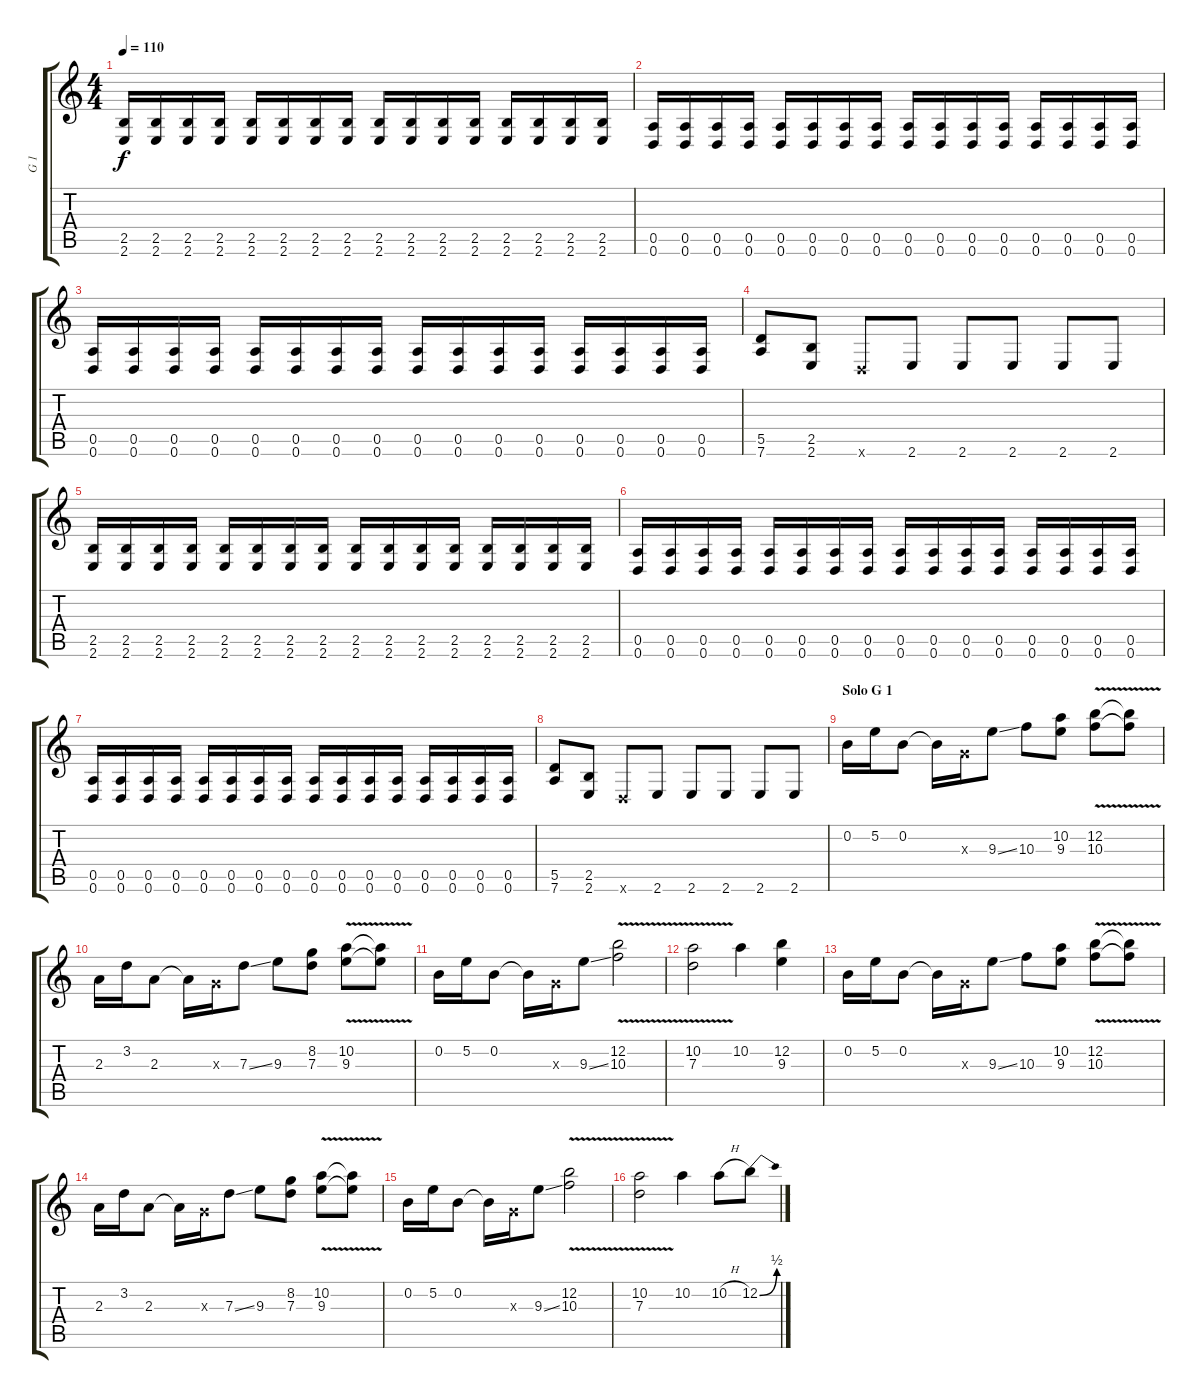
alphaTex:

\track ("G 1" "G 1") {instrument distortionguitar}
\staff {score tabs}
\tuning (E4 B3 G3 D3 A2 D2) {hide}
\ts (4 4)
\section ("" "")
\tempo 110
\clef g2
\ks c
(2.5 2.6).16{dy f volume 10 instrument electricguitarclean} (2.5 2.6).16 (2.5 2.6).16 (2.5 2.6).16 (2.5 2.6).16 (2.5 2.6).16 (2.5 2.6).16 (2.5 2.6).16 (2.5 2.6).16 (2.5 2.6).16 (2.5 2.6).16 (2.5 2.6).16 (2.5 2.6).16 (2.5 2.6).16 (2.5 2.6).16 (2.5 2.6).16 |
(0.5 0.6).16 (0.5 0.6).16 (0.5 0.6).16 (0.5 0.6).16 (0.5 0.6).16 (0.5 0.6).16 (0.5 0.6).16 (0.5 0.6).16 (0.5 0.6).16 (0.5 0.6).16 (0.5 0.6).16 (0.5 0.6).16 (0.5 0.6).16 (0.5 0.6).16 (0.5 0.6).16 (0.5 0.6).16 |
(0.5 0.6).16 (0.5 0.6).16 (0.5 0.6).16 (0.5 0.6).16 (0.5 0.6).16 (0.5 0.6).16 (0.5 0.6).16 (0.5 0.6).16 (0.5 0.6).16 (0.5 0.6).16 (0.5 0.6).16 (0.5 0.6).16 (0.5 0.6).16 (0.5 0.6).16 (0.5 0.6).16 (0.5 0.6).16 |
(5.5 7.6).8 (2.5 2.6).8 0.6{x}.8 2.6.8 2.6.8 2.6.8 2.6.8 2.6.8 |
(2.5 2.6).16{volume 10 instrument electricguitarclean} (2.5 2.6).16 (2.5 2.6).16 (2.5 2.6).16 (2.5 2.6).16 (2.5 2.6).16 (2.5 2.6).16 (2.5 2.6).16 (2.5 2.6).16 (2.5 2.6).16 (2.5 2.6).16 (2.5 2.6).16 (2.5 2.6).16 (2.5 2.6).16 (2.5 2.6).16 (2.5 2.6).16 |
(0.5 0.6).16 (0.5 0.6).16 (0.5 0.6).16 (0.5 0.6).16 (0.5 0.6).16 (0.5 0.6).16 (0.5 0.6).16 (0.5 0.6).16 (0.5 0.6).16 (0.5 0.6).16 (0.5 0.6).16 (0.5 0.6).16 (0.5 0.6).16 (0.5 0.6).16 (0.5 0.6).16 (0.5 0.6).16 |
(0.5 0.6).16 (0.5 0.6).16 (0.5 0.6).16 (0.5 0.6).16 (0.5 0.6).16 (0.5 0.6).16 (0.5 0.6).16 (0.5 0.6).16 (0.5 0.6).16 (0.5 0.6).16 (0.5 0.6).16 (0.5 0.6).16 (0.5 0.6).16 (0.5 0.6).16 (0.5 0.6).16 (0.5 0.6).16 |
(5.5 7.6).8 (2.5 2.6).8 0.6{x}.8 2.6.8 2.6.8 2.6.8 2.6.8 2.6.8 |
\section ("" "Solo G 1")
0.2.16{volume 13 instrument distortionguitar} 5.2.16 0.2.8 0.2{t}.16 0.3{x}.16 9.3{ss}.8 10.3.8 (10.2 9.3).8 (12.2{v} 10.3{v}).8 (12.2{t} 10.3{t}).8 |
2.3.16 3.2.16 2.3.8 2.3{t}.16 0.3{x}.16 7.3{ss}.8 9.3.8 (8.2 7.3).8 (10.2{v} 9.3{v}).8 (10.2{t} 9.3{t}).8 |
0.2.16 5.2.16 0.2.8 0.2{t}.16 0.3{x}.16 9.3{ss}.8 (12.2{v} 10.3{v}).2 |
(10.2{v} 7.3{v}).2 10.2.4 (12.2 9.3).4 |
0.2.16 5.2.16 0.2.8 0.2{t}.16 0.3{x}.16 9.3{ss}.8 10.3.8 (10.2 9.3).8 (12.2{v} 10.3{v}).8 (12.2{t} 10.3{t}).8 |
2.3.16 3.2.16 2.3.8 2.3{t}.16 0.3{x}.16 7.3{ss}.8 9.3.8 (8.2 7.3).8 (10.2{v} 9.3{v}).8 (10.2{t} 9.3{t}).8 |
0.2.16 5.2.16 0.2.8 0.2{t}.16 0.3{x}.16 9.3{ss}.8 (12.2{v} 10.3{v}).2 |
(10.2{v} 7.3{v}).2 10.2.4 10.2{h}.8 12.2{be (bend 0 0 60 2)}.8
